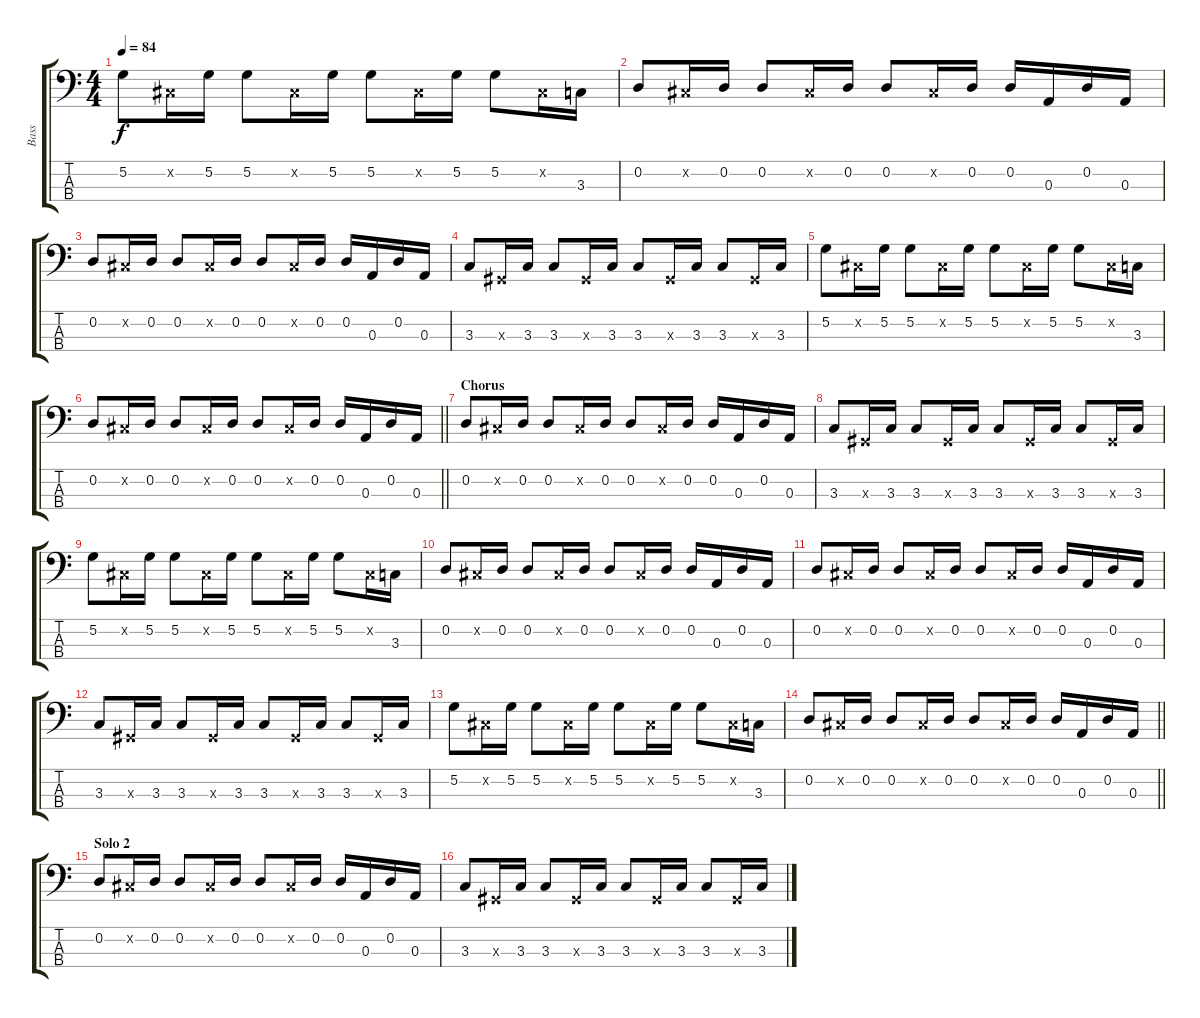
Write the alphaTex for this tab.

\track ("Bass" "Bass") {instrument electricbassfinger}
\staff {score tabs}
\tuning (G2 D2 A1 E1) {hide}
\ts (4 4)
\tempo 84
\clef f4
\ks c
5.2.8{dy f} -1.2{x}.16 5.2.16 5.2.8 -1.2{x}.16 5.2.16 5.2.8 -1.2{x}.16 5.2.16 5.2.8 -1.2{x}.16 3.3.16 |
0.2.8 -1.2{x}.16 0.2.16 0.2.8 -1.2{x}.16 0.2.16 0.2.8 -1.2{x}.16 0.2.16 0.2.16 0.3.16 0.2.16 0.3.16 |
0.2.8 -1.2{x}.16 0.2.16 0.2.8 -1.2{x}.16 0.2.16 0.2.8 -1.2{x}.16 0.2.16 0.2.16 0.3.16 0.2.16 0.3.16 |
3.3.8 -1.3{x}.16 3.3.16 3.3.8 -1.3{x}.16 3.3.16 3.3.8 -1.3{x}.16 3.3.16 3.3.8 -1.3{x}.16 3.3.16 |
5.2.8 -1.2{x}.16 5.2.16 5.2.8 -1.2{x}.16 5.2.16 5.2.8 -1.2{x}.16 5.2.16 5.2.8 -1.2{x}.16 3.3.16 |
\barLineRight lightlight
0.2.8 -1.2{x}.16 0.2.16 0.2.8 -1.2{x}.16 0.2.16 0.2.8 -1.2{x}.16 0.2.16 0.2.16 0.3.16 0.2.16 0.3.16 |
\section ("" "Chorus")
0.2.8 -1.2{x}.16 0.2.16 0.2.8 -1.2{x}.16 0.2.16 0.2.8 -1.2{x}.16 0.2.16 0.2.16 0.3.16 0.2.16 0.3.16 |
3.3.8 -1.3{x}.16 3.3.16 3.3.8 -1.3{x}.16 3.3.16 3.3.8 -1.3{x}.16 3.3.16 3.3.8 -1.3{x}.16 3.3.16 |
5.2.8 -1.2{x}.16 5.2.16 5.2.8 -1.2{x}.16 5.2.16 5.2.8 -1.2{x}.16 5.2.16 5.2.8 -1.2{x}.16 3.3.16 |
0.2.8 -1.2{x}.16 0.2.16 0.2.8 -1.2{x}.16 0.2.16 0.2.8 -1.2{x}.16 0.2.16 0.2.16 0.3.16 0.2.16 0.3.16 |
0.2.8 -1.2{x}.16 0.2.16 0.2.8 -1.2{x}.16 0.2.16 0.2.8 -1.2{x}.16 0.2.16 0.2.16 0.3.16 0.2.16 0.3.16 |
3.3.8 -1.3{x}.16 3.3.16 3.3.8 -1.3{x}.16 3.3.16 3.3.8 -1.3{x}.16 3.3.16 3.3.8 -1.3{x}.16 3.3.16 |
5.2.8 -1.2{x}.16 5.2.16 5.2.8 -1.2{x}.16 5.2.16 5.2.8 -1.2{x}.16 5.2.16 5.2.8 -1.2{x}.16 3.3.16 |
\barLineRight lightlight
0.2.8 -1.2{x}.16 0.2.16 0.2.8 -1.2{x}.16 0.2.16 0.2.8 -1.2{x}.16 0.2.16 0.2.16 0.3.16 0.2.16 0.3.16 |
\section ("" "Solo 2")
0.2.8 -1.2{x}.16 0.2.16 0.2.8 -1.2{x}.16 0.2.16 0.2.8 -1.2{x}.16 0.2.16 0.2.16 0.3.16 0.2.16 0.3.16 |
3.3.8 -1.3{x}.16 3.3.16 3.3.8 -1.3{x}.16 3.3.16 3.3.8 -1.3{x}.16 3.3.16 3.3.8 -1.3{x}.16 3.3.16
